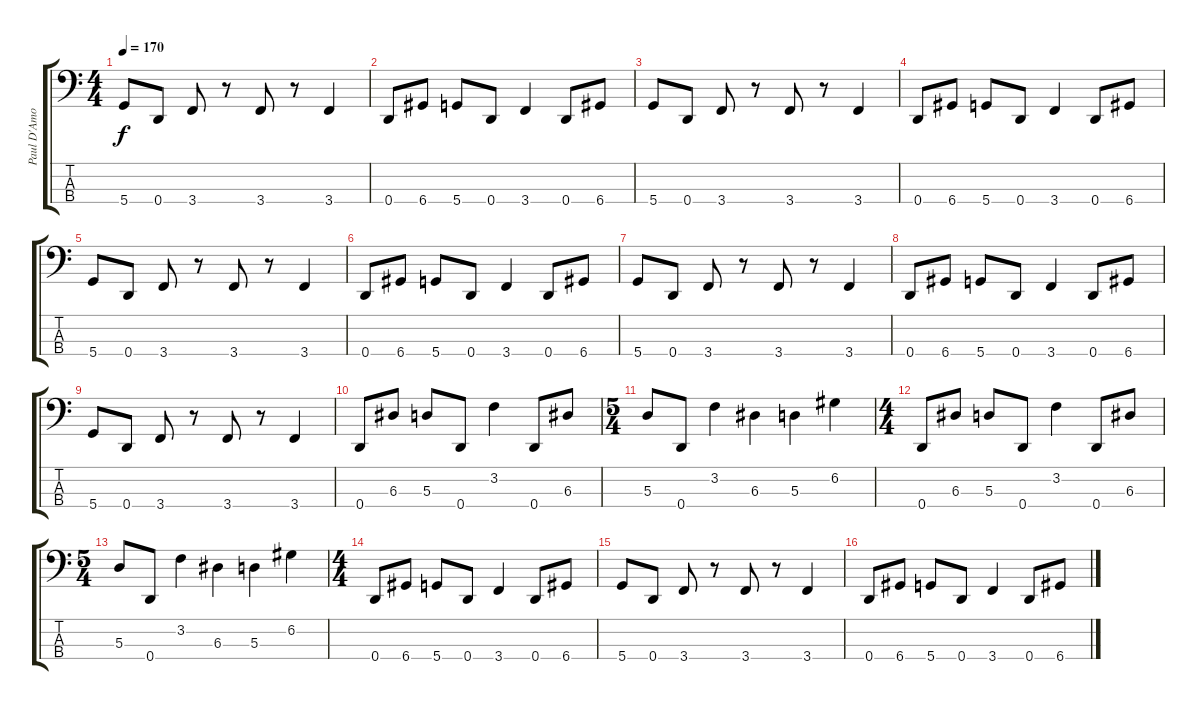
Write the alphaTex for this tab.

\track ("Paul D'Amour" "Paul D'Amo") {instrument electricbasspick}
\staff {score tabs}
\tuning (G2 D2 A1 D1) {hide}
\ts (4 4)
\tempo 170
\clef f4
\ks c
5.4.8{dy f} 0.4.8 3.4.8 r.8 3.4.8 r.8 3.4.4 |
0.4.8 6.4.8 5.4.8 0.4.8 3.4.4 0.4.8 6.4.8 |
5.4.8 0.4.8 3.4.8 r.8 3.4.8 r.8 3.4.4 |
0.4.8 6.4.8 5.4.8 0.4.8 3.4.4 0.4.8 6.4.8 |
5.4.8 0.4.8 3.4.8 r.8 3.4.8 r.8 3.4.4 |
0.4.8 6.4.8 5.4.8 0.4.8 3.4.4 0.4.8 6.4.8 |
5.4.8 0.4.8 3.4.8 r.8 3.4.8 r.8 3.4.4 |
0.4.8 6.4.8 5.4.8 0.4.8 3.4.4 0.4.8 6.4.8 |
5.4.8 0.4.8 3.4.8 r.8 3.4.8 r.8 3.4.4 |
0.4.8 6.3.8 5.3.8 0.4.8 3.2.4 0.4.8 6.3.8 |
\ts (5 4)
5.3.8 0.4.8 3.2.4 6.3.4 5.3.4 6.2.4 |
\ts (4 4)
0.4.8 6.3.8 5.3.8 0.4.8 3.2.4 0.4.8 6.3.8 |
\ts (5 4)
5.3.8 0.4.8 3.2.4 6.3.4 5.3.4 6.2.4 |
\ts (4 4)
0.4.8 6.4.8 5.4.8 0.4.8 3.4.4 0.4.8 6.4.8 |
5.4.8 0.4.8 3.4.8 r.8 3.4.8 r.8 3.4.4 |
0.4.8 6.4.8 5.4.8 0.4.8 3.4.4 0.4.8 6.4.8
